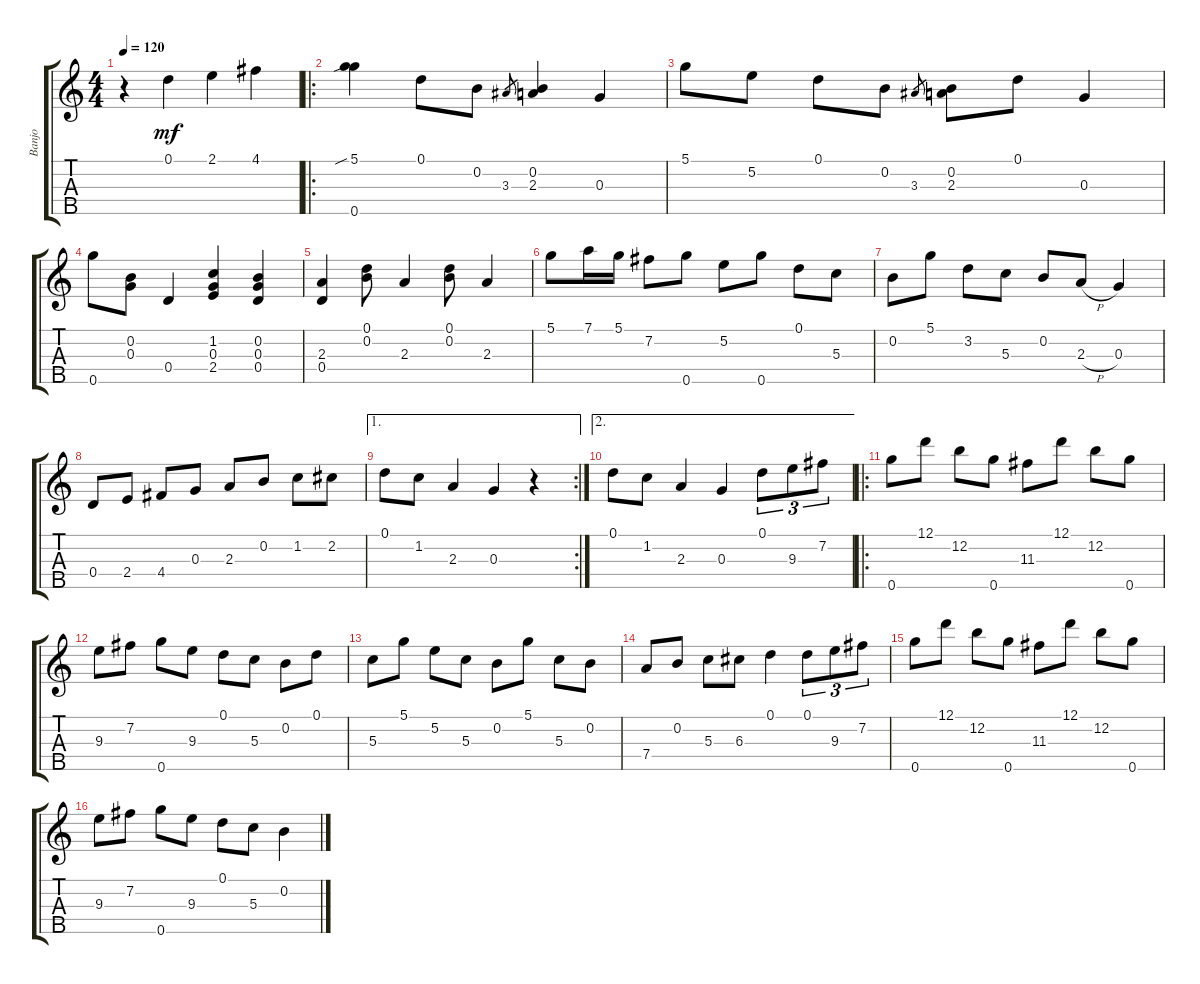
\track ("Banjo" "Banjo") {instrument banjo}
\staff {score tabs}
\tuning (D4 B3 G3 D3 G4) {hide}
\displaytranspose 12
\ts (4 4)
\tempo 120
\clef g2
\ks c
r.4{dy mf instrument banjo} 0.1.4 2.1.4 4.1.4 |
\ro
(5.1{sib} 0.5).4 0.1.8 0.2.8 3.3.8{gr} (0.2 2.3).4 0.3.4 |
5.1.8 5.2.8 0.1.8 0.2.8 3.3.8{gr} (0.2 2.3).8 0.1.8 0.3.4 |
0.5.8 (0.2 0.3).8 0.4.4 (1.2 0.3 2.4).4 (0.2 0.3 0.4).4 |
(2.3 0.4).4 (0.1 0.2).8 2.3.4 (0.1 0.2).8 2.3.4 |
5.1.8 7.1.16 5.1.16 7.2.8 0.5.8 5.2.8 0.5.8 0.1.8 5.3.8 |
0.2.8 5.1.8 3.2.8 5.3.8 0.2.8 2.3{h}.8 0.3.4 |
0.4.8 2.4.8 4.4.8 0.3.8 2.3.8 0.2.8 1.2.8 2.2.8 |
\ae 1
\rc 2
0.1.8 1.2.8 2.3.4 0.3.4 r.4 |
\ae 2
0.1.8 1.2.8 2.3.4 0.3.4 0.1.8{tu (3 2)} 9.3.8{tu (3 2)} 7.2.8{tu (3 2)} |
\ro
0.5.8 12.1.8 12.2.8 0.5.8 11.3.8 12.1.8 12.2.8 0.5.8 |
9.3.8 7.2.8 0.5.8 9.3.8 0.1.8 5.3.8 0.2.8 0.1.8 |
5.3.8 5.1.8 5.2.8 5.3.8 0.2.8 5.1.8 5.3.8 0.2.8 |
7.4.8 0.2.8 5.3.8 6.3.8 0.1.4 0.1.8{tu (3 2)} 9.3.8{tu (3 2)} 7.2.8{tu (3 2)} |
0.5.8 12.1.8 12.2.8 0.5.8 11.3.8 12.1.8 12.2.8 0.5.8 |
9.3.8 7.2.8 0.5.8 9.3.8 0.1.8 5.3.8 0.2.4
